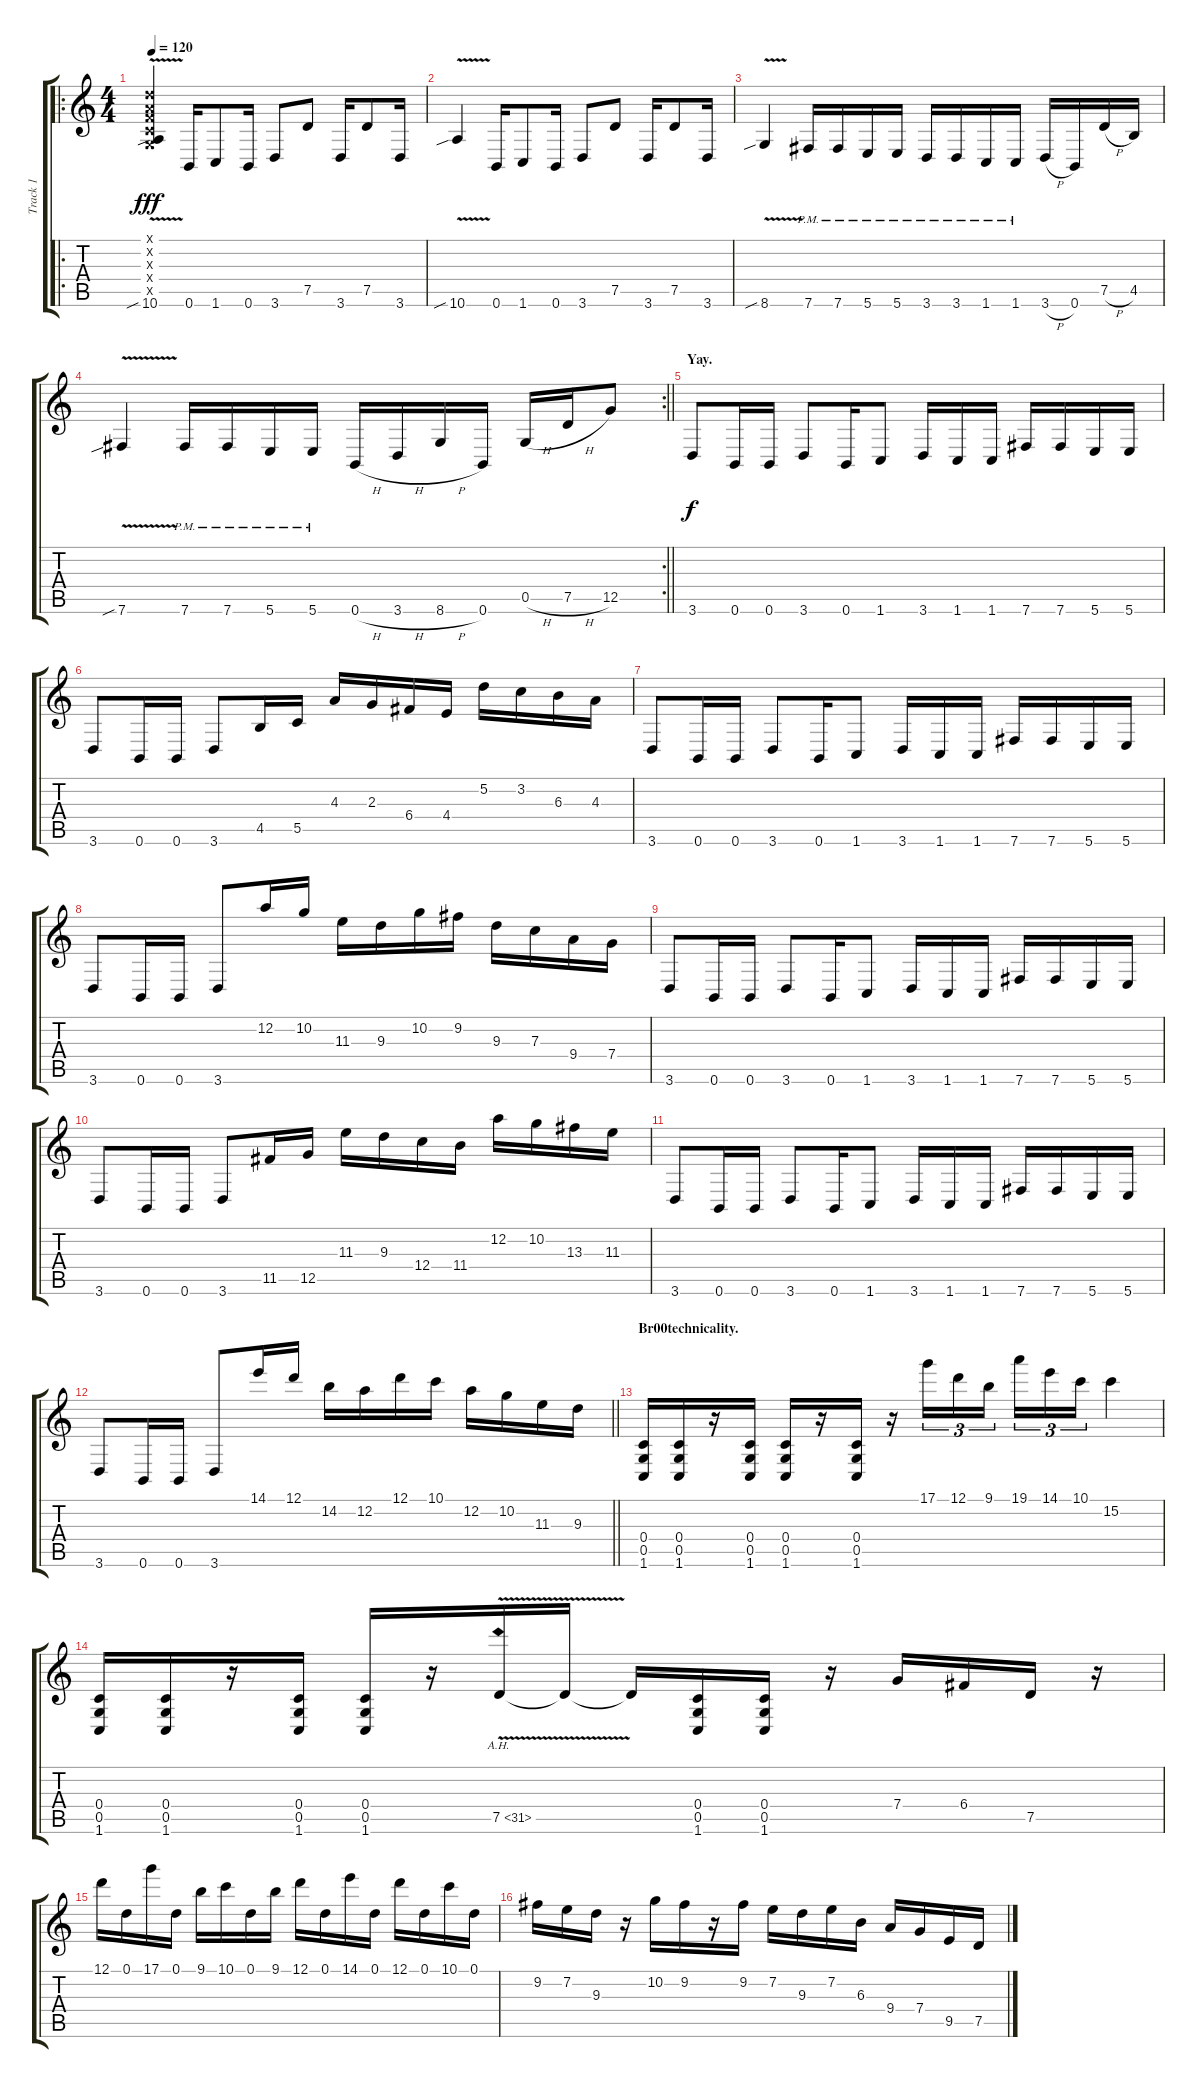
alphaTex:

\track ("Track 1" "Track 1") {instrument distortionguitar}
\staff {score tabs}
\tuning (D4 A3 F3 C3 G2 B1) {hide}
\ro
\ts (4 4)
\tempo 120
\clef g2
\ks c
(0.1{x} 0.2{x} 0.3{x} 0.4{x} 0.5{x} 10.6{v sib}).4{dy fff} 0.6.16 1.6.8 0.6.16 3.6.8 7.5.8 3.6.16 7.5.8 3.6.16 |
10.6{v sib}.4 0.6.16 1.6.8 0.6.16 3.6.8 7.5.8 3.6.16 7.5.8 3.6.16 |
8.6{v sib}.4 7.6{pm}.16 7.6{pm}.16 5.6{pm}.16 5.6{pm}.16 3.6{pm}.16 3.6{pm}.16 1.6{pm}.16 1.6{pm}.16 3.6{h}.16 0.6.16 7.5{h}.16 4.5.16 |
\rc 2
\barLineRight lightlight
7.6{v sib}.4 7.6{pm}.16 7.6{pm}.16 5.6{pm}.16 5.6{pm}.16 0.6{h}.16 3.6{h}.16 8.6{h}.16 0.6.16 0.5{h}.16 7.5{h}.16 12.5.8 |
\section ("" "Yay.")
3.6.8{dy f} 0.6.16 0.6.16 3.6.8 0.6.16 1.6.8 3.6.16 1.6.16 1.6.16 7.6.16 7.6.16 5.6.16 5.6.16 |
3.6.8 0.6.16 0.6.16 3.6.8 4.5.16 5.5.16 4.3.16 2.3.16 6.4.16 4.4.16 5.2.16 3.2.16 6.3.16 4.3.16 |
3.6.8 0.6.16 0.6.16 3.6.8 0.6.16 1.6.8 3.6.16 1.6.16 1.6.16 7.6.16 7.6.16 5.6.16 5.6.16 |
3.6.8 0.6.16 0.6.16 3.6.8 12.2.16 10.2.16 11.3.16 9.3.16 10.2.16 9.2.16 9.3.16 7.3.16 9.4.16 7.4.16 |
3.6.8 0.6.16 0.6.16 3.6.8 0.6.16 1.6.8 3.6.16 1.6.16 1.6.16 7.6.16 7.6.16 5.6.16 5.6.16 |
3.6.8 0.6.16 0.6.16 3.6.8 11.5.16 12.5.16 11.3.16 9.3.16 12.4.16 11.4.16 12.2.16 10.2.16 13.3.16 11.3.16 |
3.6.8 0.6.16 0.6.16 3.6.8 0.6.16 1.6.8 3.6.16 1.6.16 1.6.16 7.6.16 7.6.16 5.6.16 5.6.16 |
\barLineRight lightlight
3.6.8 0.6.16 0.6.16 3.6.8 14.1.16 12.1.16 14.2.16 12.2.16 12.1.16 10.1.16 12.2.16 10.2.16 11.3.16 9.3.16 |
\section ("" "Br00technicality.")
(0.4 0.5 1.6).16 (0.4 0.5 1.6).16 r.16 (0.4 0.5 1.6).16 (0.4 0.5 1.6).16 r.16 (0.4 0.5 1.6).16 r.16 17.1.16{tu (3 2)} 12.1.16{tu (3 2)} 9.1.16{tu (3 2) beam splitsecondary} 19.1.16{tu (3 2)} 14.1.16{tu (3 2)} 10.1.16{tu (3 2)} 15.2.4 |
(0.4 0.5 1.6).16 (0.4 0.5 1.6).16 r.16 (0.4 0.5 1.6).16 (0.4 0.5 1.6).16 r.16 7.5{ah 24 v}.16 7.5{t}.16 7.5{t}.16 (0.4 0.5 1.6).16 (0.4 0.5 1.6).16 r.16 7.4.16 6.4.16 7.5.16 r.16 |
12.1.16 0.1.16 17.1.16 0.1.16 9.1.16 10.1.16 0.1.16 9.1.16 12.1.16 0.1.16 14.1.16 0.1.16 12.1.16 0.1.16 10.1.16 0.1.16 |
9.2.16 7.2.16 9.3.16 r.16 10.2.16 9.2.16 r.16 9.2.16 7.2.16 9.3.16 7.2.16 6.3.16 9.4.16 7.4.16 9.5.16 7.5.16
